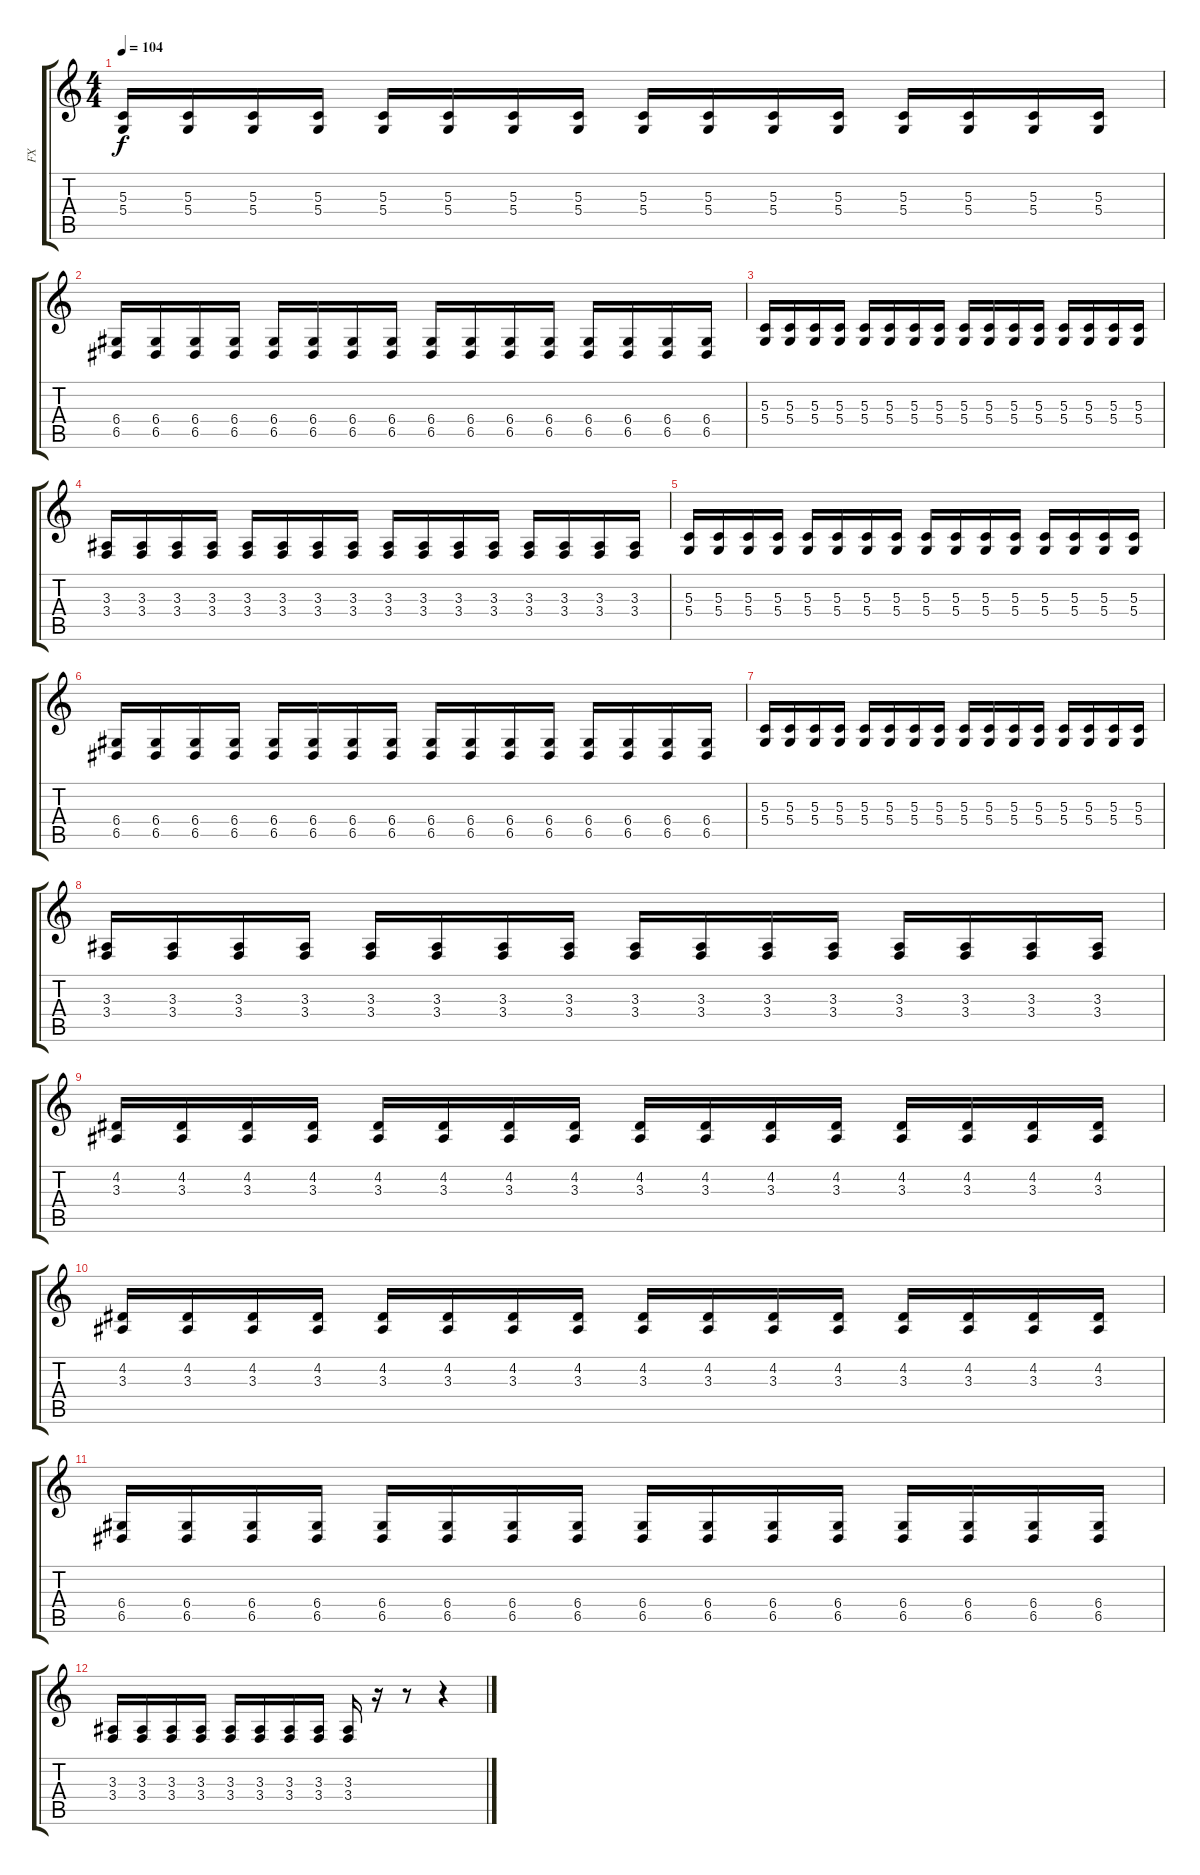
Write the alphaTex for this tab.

\track ("FX" "FX") {instrument fx4atmosphere}
\staff {score tabs}
\tuning (E4 B3 G3 D3 A2 E2) {hide}
\ts (4 4)
\tempo 104
\clef g2
\ks c
(5.3 5.4).16{dy f} (5.3 5.4).16 (5.3 5.4).16 (5.3 5.4).16 (5.3 5.4).16 (5.3 5.4).16 (5.3 5.4).16 (5.3 5.4).16 (5.3 5.4).16 (5.3 5.4).16 (5.3 5.4).16 (5.3 5.4).16 (5.3 5.4).16 (5.3 5.4).16 (5.3 5.4).16 (5.3 5.4).16 |
(6.4 6.5).16 (6.4 6.5).16 (6.4 6.5).16 (6.4 6.5).16 (6.4 6.5).16 (6.4 6.5).16 (6.4 6.5).16 (6.4 6.5).16 (6.4 6.5).16 (6.4 6.5).16 (6.4 6.5).16 (6.4 6.5).16 (6.4 6.5).16 (6.4 6.5).16 (6.4 6.5).16 (6.4 6.5).16 |
(5.3 5.4).16 (5.3 5.4).16 (5.3 5.4).16 (5.3 5.4).16 (5.3 5.4).16 (5.3 5.4).16 (5.3 5.4).16 (5.3 5.4).16 (5.3 5.4).16 (5.3 5.4).16 (5.3 5.4).16 (5.3 5.4).16 (5.3 5.4).16 (5.3 5.4).16 (5.3 5.4).16 (5.3 5.4).16 |
(3.3 3.4).16 (3.3 3.4).16 (3.3 3.4).16 (3.3 3.4).16 (3.3 3.4).16 (3.3 3.4).16 (3.3 3.4).16 (3.3 3.4).16 (3.3 3.4).16 (3.3 3.4).16 (3.3 3.4).16 (3.3 3.4).16 (3.3 3.4).16 (3.3 3.4).16 (3.3 3.4).16 (3.3 3.4).16 |
(5.3 5.4).16 (5.3 5.4).16 (5.3 5.4).16 (5.3 5.4).16 (5.3 5.4).16 (5.3 5.4).16 (5.3 5.4).16 (5.3 5.4).16 (5.3 5.4).16 (5.3 5.4).16 (5.3 5.4).16 (5.3 5.4).16 (5.3 5.4).16 (5.3 5.4).16 (5.3 5.4).16 (5.3 5.4).16 |
(6.4 6.5).16 (6.4 6.5).16 (6.4 6.5).16 (6.4 6.5).16 (6.4 6.5).16 (6.4 6.5).16 (6.4 6.5).16 (6.4 6.5).16 (6.4 6.5).16 (6.4 6.5).16 (6.4 6.5).16 (6.4 6.5).16 (6.4 6.5).16 (6.4 6.5).16 (6.4 6.5).16 (6.4 6.5).16 |
(5.3 5.4).16 (5.3 5.4).16 (5.3 5.4).16 (5.3 5.4).16 (5.3 5.4).16 (5.3 5.4).16 (5.3 5.4).16 (5.3 5.4).16 (5.3 5.4).16 (5.3 5.4).16 (5.3 5.4).16 (5.3 5.4).16 (5.3 5.4).16 (5.3 5.4).16 (5.3 5.4).16 (5.3 5.4).16 |
(3.3 3.4).16 (3.3 3.4).16 (3.3 3.4).16 (3.3 3.4).16 (3.3 3.4).16 (3.3 3.4).16 (3.3 3.4).16 (3.3 3.4).16 (3.3 3.4).16 (3.3 3.4).16 (3.3 3.4).16 (3.3 3.4).16 (3.3 3.4).16 (3.3 3.4).16 (3.3 3.4).16 (3.3 3.4).16 |
(4.2 3.3).16 (4.2 3.3).16 (4.2 3.3).16 (4.2 3.3).16 (4.2 3.3).16 (4.2 3.3).16 (4.2 3.3).16 (4.2 3.3).16 (4.2 3.3).16 (4.2 3.3).16 (4.2 3.3).16 (4.2 3.3).16 (4.2 3.3).16 (4.2 3.3).16 (4.2 3.3).16 (4.2 3.3).16 |
(4.2 3.3).16 (4.2 3.3).16 (4.2 3.3).16 (4.2 3.3).16 (4.2 3.3).16 (4.2 3.3).16 (4.2 3.3).16 (4.2 3.3).16 (4.2 3.3).16 (4.2 3.3).16 (4.2 3.3).16 (4.2 3.3).16 (4.2 3.3).16 (4.2 3.3).16 (4.2 3.3).16 (4.2 3.3).16 |
(6.4 6.5).16 (6.4 6.5).16 (6.4 6.5).16 (6.4 6.5).16 (6.4 6.5).16 (6.4 6.5).16 (6.4 6.5).16 (6.4 6.5).16 (6.4 6.5).16 (6.4 6.5).16 (6.4 6.5).16 (6.4 6.5).16 (6.4 6.5).16 (6.4 6.5).16 (6.4 6.5).16 (6.4 6.5).16 |
(3.3 3.4).16 (3.3 3.4).16 (3.3 3.4).16 (3.3 3.4).16 (3.3 3.4).16 (3.3 3.4).16 (3.3 3.4).16 (3.3 3.4).16 (3.3 3.4).16 r.16 r.8 r.4
